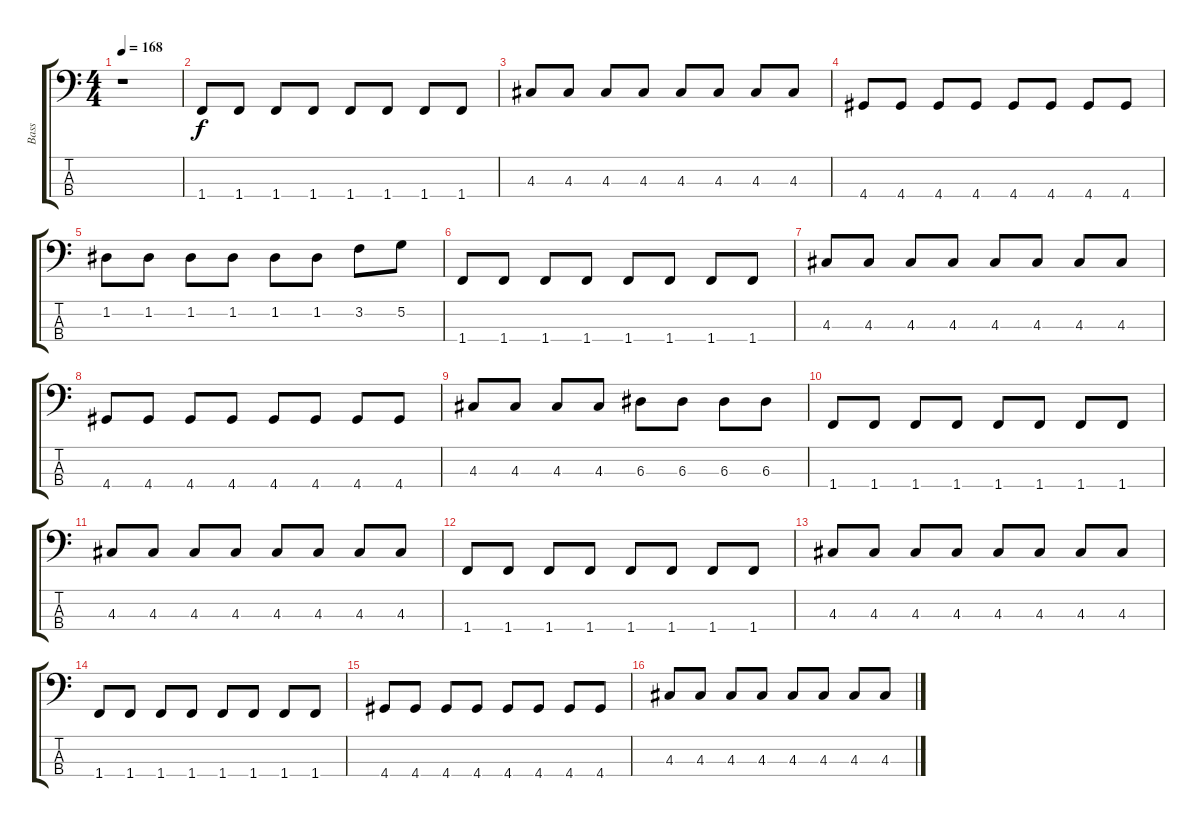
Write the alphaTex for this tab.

\track ("Bass" "Bass") {instrument electricbassfinger}
\staff {score tabs}
\tuning (G2 D2 A1 E1) {hide}
\ts (4 4)
\tempo 168
\clef f4
\ks c
r.1{dy f instrument electricbassfinger} |
1.4.8 1.4.8 1.4.8 1.4.8 1.4.8 1.4.8 1.4.8 1.4.8 |
4.3.8 4.3.8 4.3.8 4.3.8 4.3.8 4.3.8 4.3.8 4.3.8 |
4.4.8 4.4.8 4.4.8 4.4.8 4.4.8 4.4.8 4.4.8 4.4.8 |
1.2.8 1.2.8 1.2.8 1.2.8 1.2.8 1.2.8 3.2.8 5.2.8 |
1.4.8 1.4.8 1.4.8 1.4.8 1.4.8 1.4.8 1.4.8 1.4.8 |
4.3.8 4.3.8 4.3.8 4.3.8 4.3.8 4.3.8 4.3.8 4.3.8 |
4.4.8 4.4.8 4.4.8 4.4.8 4.4.8 4.4.8 4.4.8 4.4.8 |
4.3.8 4.3.8 4.3.8 4.3.8 6.3.8 6.3.8 6.3.8 6.3.8 |
1.4.8 1.4.8 1.4.8 1.4.8 1.4.8 1.4.8 1.4.8 1.4.8 |
4.3.8 4.3.8 4.3.8 4.3.8 4.3.8 4.3.8 4.3.8 4.3.8 |
1.4.8 1.4.8 1.4.8 1.4.8 1.4.8 1.4.8 1.4.8 1.4.8 |
4.3.8 4.3.8 4.3.8 4.3.8 4.3.8 4.3.8 4.3.8 4.3.8 |
1.4.8 1.4.8 1.4.8 1.4.8 1.4.8 1.4.8 1.4.8 1.4.8 |
4.4.8 4.4.8 4.4.8 4.4.8 4.4.8 4.4.8 4.4.8 4.4.8 |
4.3.8 4.3.8 4.3.8 4.3.8 4.3.8 4.3.8 4.3.8 4.3.8
